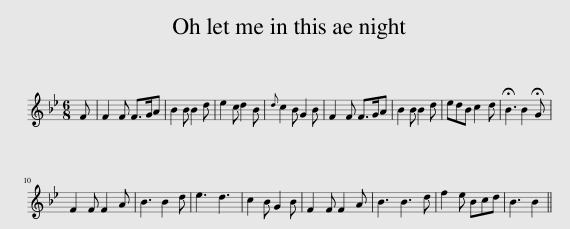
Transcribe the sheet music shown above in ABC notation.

X:1
L:1/8
M:6/8
I:linebreak $
K:Bb
V:1 treble
V:1
 F | F2 F F>GA | B2 B B2 d | e2 c d2 B |{d} c2 B G2 B | %5
 F2 F F>GA | B2 B B2 d | edB c2 d | !fermata!B3 B2 !fermata!G |$ F2 F F2 A | %10
 B3 B2 d | e3 d3 | c2 B G2 B | F2 F F2 A | B3 B3 d | %15
 f2 e Bcd | B3 B2 || %17
